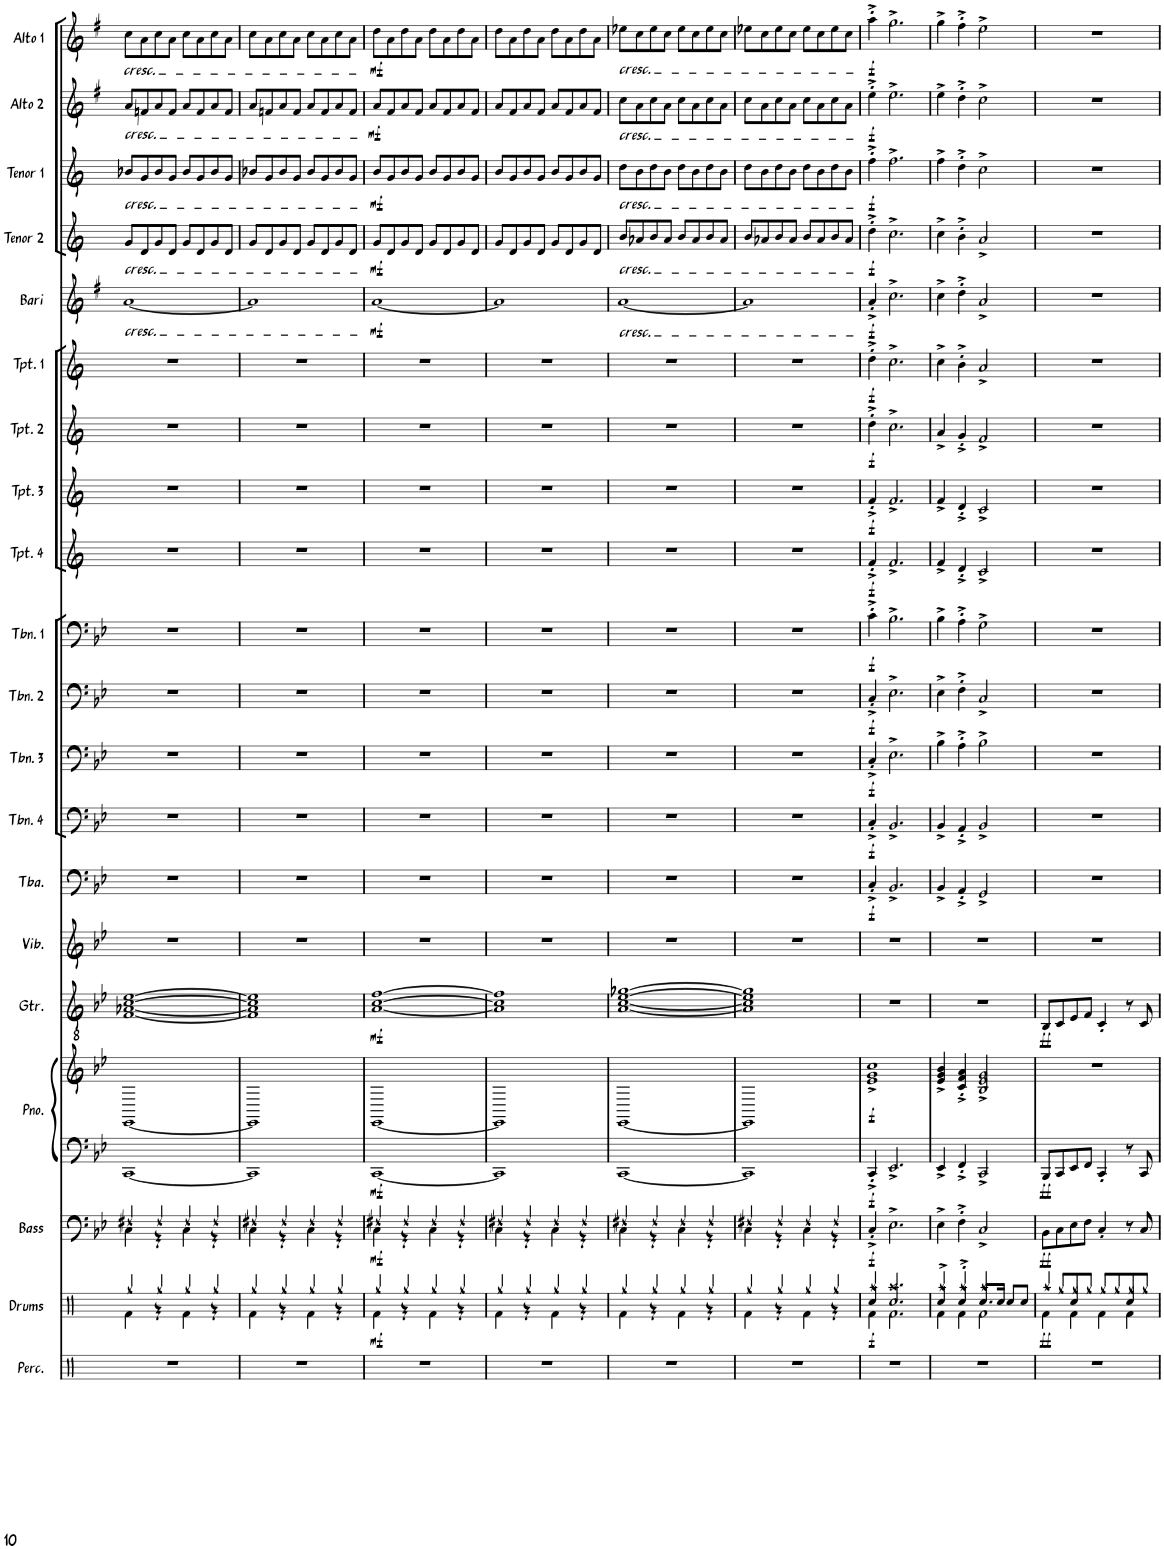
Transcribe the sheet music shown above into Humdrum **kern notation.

**kern	**kern	**dynam	**kern	**dynam	**kern	**kern	**dynam	**kern	**dynam	**kern	**kern	**dynam	**kern	**dynam	**kern	**dynam	**kern	**dynam	**kern	**dynam	**kern	**dynam	**kern	**dynam	**kern	**dynam	**kern	**dynam	**kern	**dynam	**kern	**dynam	**kern	**dynam	**kern	**dynam	**kern	**dynam
*part20	*part19	*part19	*part18	*part18	*part17	*part17	*part17	*part16	*part16	*part15	*part14	*part14	*part13	*part13	*part12	*part12	*part11	*part11	*part10	*part10	*part9	*part9	*part8	*part8	*part7	*part7	*part6	*part6	*part5	*part5	*part4	*part4	*part3	*part3	*part2	*part2	*part1	*part1
*staff21	*staff20	*staff20	*staff19	*staff19	*staff18	*staff17	*staff17/18	*staff16	*staff16	*staff15	*staff14	*staff14	*staff13	*staff13	*staff12	*staff12	*staff11	*staff11	*staff10	*staff10	*staff9	*staff9	*staff8	*staff8	*staff7	*staff7	*staff6	*staff6	*staff5	*staff5	*staff4	*staff4	*staff3	*staff3	*staff2	*staff2	*staff1	*staff1
*I"Percussion	*I"Drums	*	*I"Bass	*	*I"Piano	*	*	*I"Guitar	*	*I"Vibraphone	*I"Tuba	*	*I"Trombone 4	*	*I"Trombone 3	*	*I"Trombone 2	*	*I"Trombone 1	*	*I"Trumpet 4	*	*I"Trumpet 3	*	*I"Trumpet 2	*	*I"Trumpet 1	*	*I"Bari Sax	*	*I"Tenor Sax 2	*	*I"Tenor Sax 1	*	*I"Alto Sax 2	*	*I"Alto Sax 1	*
*I'Perc.	*I'Drums	*	*I'Bass	*	*I'Pno.	*	*	*I'Gtr.	*	*I'Vib.	*I'Tba.	*	*I'Tbn. 4	*	*I'Tbn. 3	*	*I'Tbn. 2	*	*I'Tbn. 1	*	*I'Tpt. 4	*	*I'Tpt. 3	*	*I'Tpt. 2	*	*I'Tpt. 1	*	*I'Bari	*	*I'Tenor 2	*	*I'Tenor 1	*	*I'Alto 2	*	*I'Alto 1	*
!!LO:PB:g=z
*clefX	*clefX	*	*clefF4	*	*clefF4	*clefG2	*	*clefGv2	*	*clefG2	*clefF4	*	*clefF4	*	*clefF4	*	*clefF4	*	*clefF4	*	*clefG2	*	*clefG2	*	*clefG2	*	*clefG2	*	*clefG2	*	*clefG2	*	*clefG2	*	*clefG2	*	*clefG2	*
*	*	*	*Trd7c12	*	*	*	*	*	*	*	*	*	*	*	*	*	*	*	*	*	*Trd1c2	*	*Trd1c2	*	*Trd1c2	*	*Trd1c2	*	*Trd12c21	*	*Trd8c14	*	*Trd8c14	*	*Trd5c9	*	*Trd5c9	*
*k[]	*k[]	*	*k[b-e-]	*	*k[b-e-]	*k[b-e-]	*	*k[b-e-]	*	*k[b-e-]	*k[b-e-]	*	*k[b-e-]	*	*k[b-e-]	*	*k[b-e-]	*	*k[b-e-]	*	*k[]	*	*k[]	*	*k[]	*	*k[]	*	*k[f#]	*	*k[]	*	*k[]	*	*k[f#]	*	*k[f#]	*
*M4/4	*M4/4	*	*M4/4	*	*M4/4	*M4/4	*	*M4/4	*	*M4/4	*M4/4	*	*M4/4	*	*M4/4	*	*M4/4	*	*M4/4	*	*M4/4	*	*M4/4	*	*M4/4	*	*M4/4	*	*M4/4	*	*M4/4	*	*M4/4	*	*M4/4	*	*M4/4	*
=82	=82	=82	=82	=82	=82	=82	=82	=82	=82	=82	=82	=82	=82	=82	=82	=82	=82	=82	=82	=82	=82	=82	=82	=82	=82	=82	=82	=82	=82	=82	=82	=82	=82	=82	=82	=82	=82	=82
*	*^	*	*^	*	*	*	*	*	*	*	*	*	*	*	*	*	*	*	*	*	*	*	*	*	*	*	*	*	*	*	*	*	*	*	*	*	*	*
!	!	!	!	!	!	!	!	!	!	!	!	!	!	!	!	!	!	!	!	!	!	!	!	!	!	!	!	!	!	!	!	!	!	!	!	!	!	!	!LO:TX:b:i:t=cresc.	!
!	!	!	!	!	!	!	!	!	!	!	!	!	!	!	!	!	!	!	!	!	!	!	!	!	!	!	!	!	!	!	!	!	!	!	!	!	!LO:TX:b:i:t=cresc.	!	!	!
!	!	!	!	!	!	!	!	!	!	!	!	!	!	!	!	!	!	!	!	!	!	!	!	!	!	!	!	!	!	!	!	!	!	!	!LO:TX:b:i:t=cresc.	!	!	!	!	!
!	!	!	!	!	!	!	!	!	!	!	!	!	!	!	!	!	!	!	!	!	!	!	!	!	!	!	!	!	!	!	!	!	!LO:TX:b:i:t=cresc.	!	!	!	!	!	!	!
!	!	!	!	!	!	!	!	!	!	!	!	!	!	!	!	!	!	!	!	!	!	!	!	!	!	!	!	!	!	!	!LO:TX:b:i:t=cresc.	!	!	!	!	!	!	!	!	!
1r	4Rgg/	4Rf\	.	4F#X/	4C\	.	[1CC	[1EE-	.	[1F [1A-X [1c [1e-	.	1r	1r	.	1r	.	1r	.	1r	.	1r	.	1r	.	1r	.	1r	.	1r	.	[1a	.	8g/L	.	8b-X/L	.	8a/L	.	8cc\L	.
.	.	.	.	.	.	.	.	.	.	.	.	.	.	.	.	.	.	.	.	.	.	.	.	.	.	.	.	.	.	.	.	.	8d/	.	8g/	.	8fn/	.	8a\	.
.	4Rgg/	4r	.	4F#/	4r	.	.	.	.	.	.	.	.	.	.	.	.	.	.	.	.	.	.	.	.	.	.	.	.	.	.	.	8g/	.	8b-/	.	8a/	.	8cc\	.
.	.	.	.	.	.	.	.	.	.	.	.	.	.	.	.	.	.	.	.	.	.	.	.	.	.	.	.	.	.	.	.	.	8d/J	.	8g/J	.	8f/J	.	8a\J	.
.	4Rgg/	4Rf\	.	4F#/	4C\	.	.	.	.	.	.	.	.	.	.	.	.	.	.	.	.	.	.	.	.	.	.	.	.	.	.	.	8g/L	.	8b-/L	.	8a/L	.	8cc\L	.
.	.	.	.	.	.	.	.	.	.	.	.	.	.	.	.	.	.	.	.	.	.	.	.	.	.	.	.	.	.	.	.	.	8d/	.	8g/	.	8f/	.	8a\	.
.	4Rgg/	4r	.	4F#/	4r	.	.	.	.	.	.	.	.	.	.	.	.	.	.	.	.	.	.	.	.	.	.	.	.	.	.	.	8g/	.	8b-/	.	8a/	.	8cc\	.
.	.	.	.	.	.	.	.	.	.	.	.	.	.	.	.	.	.	.	.	.	.	.	.	.	.	.	.	.	.	.	.	.	8d/J	.	8g/J	.	8f/J	.	8a\J	.
=83	=83	=83	=83	=83	=83	=83	=83	=83	=83	=83	=83	=83	=83	=83	=83	=83	=83	=83	=83	=83	=83	=83	=83	=83	=83	=83	=83	=83	=83	=83	=83	=83	=83	=83	=83	=83	=83	=83	=83	=83
1r	4Rgg/	4Rf\	.	4F#X/	4C\	.	1CC]	1EE-]	.	1F] 1A-] 1c] 1e-]	.	1r	1r	.	1r	.	1r	.	1r	.	1r	.	1r	.	1r	.	1r	.	1r	.	1a]	.	8g/L	.	8b-X/L	.	8a/L	.	8cc\L	.
.	.	.	.	.	.	.	.	.	.	.	.	.	.	.	.	.	.	.	.	.	.	.	.	.	.	.	.	.	.	.	.	.	8d/	.	8g/	.	8fn/	.	8a\	.
.	4Rgg/	4r	.	4F#/	4r	.	.	.	.	.	.	.	.	.	.	.	.	.	.	.	.	.	.	.	.	.	.	.	.	.	.	.	8g/	.	8b-/	.	8a/	.	8cc\	.
.	.	.	.	.	.	.	.	.	.	.	.	.	.	.	.	.	.	.	.	.	.	.	.	.	.	.	.	.	.	.	.	.	8d/J	.	8g/J	.	8f/J	.	8a\J	.
.	4Rgg/	4Rf\	.	4F#/	4C\	.	.	.	.	.	.	.	.	.	.	.	.	.	.	.	.	.	.	.	.	.	.	.	.	.	.	.	8g/L	.	8b-/L	.	8a/L	.	8cc\L	.
.	.	.	.	.	.	.	.	.	.	.	.	.	.	.	.	.	.	.	.	.	.	.	.	.	.	.	.	.	.	.	.	.	8d/	.	8g/	.	8f/	.	8a\	.
.	4Rgg/	4r	.	4F#/	4r	.	.	.	.	.	.	.	.	.	.	.	.	.	.	.	.	.	.	.	.	.	.	.	.	.	.	.	8g/	.	8b-/	.	8a/	.	8cc\	.
.	.	.	.	.	.	.	.	.	.	.	.	.	.	.	.	.	.	.	.	.	.	.	.	.	.	.	.	.	.	.	.	.	8d/J	.	8g/J	.	8f/J	.	8a\J	.
=84	=84	=84	=84	=84	=84	=84	=84	=84	=84	=84	=84	=84	=84	=84	=84	=84	=84	=84	=84	=84	=84	=84	=84	=84	=84	=84	=84	=84	=84	=84	=84	=84	=84	=84	=84	=84	=84	=84	=84	=84
!	!	!	!LO:DY:b	!	!	!LO:DY:b	!	!	!LO:DY:b=2	!	!LO:DY:b	!	!	!	!	!	!	!	!	!	!	!	!	!	!	!	!	!	!	!	!	!LO:DY:b	!	!LO:DY:b	!	!LO:DY:b	!	!LO:DY:b	!	!LO:DY:b
1r	4Rgg/	4Rf\	mf	4F#X/	4C\	mf	[1CC	[1EE-	mf	[1A [1c [1f	mf	1r	1r	.	1r	.	1r	.	1r	.	1r	.	1r	.	1r	.	1r	.	1r	.	[1a	mf	8g/L	mf	8b/L	mf	8a/L	mf	8dd\L	mf
.	.	.	.	.	.	.	.	.	.	.	.	.	.	.	.	.	.	.	.	.	.	.	.	.	.	.	.	.	.	.	.	.	8d/	.	8g/	.	8f#/	.	8a\	.
.	4Rgg/	4r	.	4F#/	4r	.	.	.	.	.	.	.	.	.	.	.	.	.	.	.	.	.	.	.	.	.	.	.	.	.	.	.	8g/	.	8b/	.	8a/	.	8dd\	.
.	.	.	.	.	.	.	.	.	.	.	.	.	.	.	.	.	.	.	.	.	.	.	.	.	.	.	.	.	.	.	.	.	8d/J	.	8g/J	.	8f#/J	.	8a\J	.
.	4Rgg/	4Rf\	.	4F#/	4C\	.	.	.	.	.	.	.	.	.	.	.	.	.	.	.	.	.	.	.	.	.	.	.	.	.	.	.	8g/L	.	8b/L	.	8a/L	.	8dd\L	.
.	.	.	.	.	.	.	.	.	.	.	.	.	.	.	.	.	.	.	.	.	.	.	.	.	.	.	.	.	.	.	.	.	8d/	.	8g/	.	8f#/	.	8a\	.
.	4Rgg/	4r	.	4F#/	4r	.	.	.	.	.	.	.	.	.	.	.	.	.	.	.	.	.	.	.	.	.	.	.	.	.	.	.	8g/	.	8b/	.	8a/	.	8dd\	.
.	.	.	.	.	.	.	.	.	.	.	.	.	.	.	.	.	.	.	.	.	.	.	.	.	.	.	.	.	.	.	.	.	8d/J	.	8g/J	.	8f#/J	.	8a\J	.
=85	=85	=85	=85	=85	=85	=85	=85	=85	=85	=85	=85	=85	=85	=85	=85	=85	=85	=85	=85	=85	=85	=85	=85	=85	=85	=85	=85	=85	=85	=85	=85	=85	=85	=85	=85	=85	=85	=85	=85	=85
1r	4Rgg/	4Rf\	.	4F#X/	4C\	.	1CC]	1EE-]	.	1A] 1c] 1f]	.	1r	1r	.	1r	.	1r	.	1r	.	1r	.	1r	.	1r	.	1r	.	1r	.	1a]	.	8g/L	.	8b/L	.	8a/L	.	8dd\L	.
.	.	.	.	.	.	.	.	.	.	.	.	.	.	.	.	.	.	.	.	.	.	.	.	.	.	.	.	.	.	.	.	.	8d/	.	8g/	.	8f#/	.	8a\	.
.	4Rgg/	4r	.	4F#/	4r	.	.	.	.	.	.	.	.	.	.	.	.	.	.	.	.	.	.	.	.	.	.	.	.	.	.	.	8g/	.	8b/	.	8a/	.	8dd\	.
.	.	.	.	.	.	.	.	.	.	.	.	.	.	.	.	.	.	.	.	.	.	.	.	.	.	.	.	.	.	.	.	.	8d/J	.	8g/J	.	8f#/J	.	8a\J	.
.	4Rgg/	4Rf\	.	4F#/	4C\	.	.	.	.	.	.	.	.	.	.	.	.	.	.	.	.	.	.	.	.	.	.	.	.	.	.	.	8g/L	.	8b/L	.	8a/L	.	8dd\L	.
.	.	.	.	.	.	.	.	.	.	.	.	.	.	.	.	.	.	.	.	.	.	.	.	.	.	.	.	.	.	.	.	.	8d/	.	8g/	.	8f#/	.	8a\	.
.	4Rgg/	4r	.	4F#/	4r	.	.	.	.	.	.	.	.	.	.	.	.	.	.	.	.	.	.	.	.	.	.	.	.	.	.	.	8g/	.	8b/	.	8a/	.	8dd\	.
.	.	.	.	.	.	.	.	.	.	.	.	.	.	.	.	.	.	.	.	.	.	.	.	.	.	.	.	.	.	.	.	.	8d/J	.	8g/J	.	8f#/J	.	8a\J	.
=86	=86	=86	=86	=86	=86	=86	=86	=86	=86	=86	=86	=86	=86	=86	=86	=86	=86	=86	=86	=86	=86	=86	=86	=86	=86	=86	=86	=86	=86	=86	=86	=86	=86	=86	=86	=86	=86	=86	=86	=86
!	!	!	!	!	!	!	!	!	!	!	!	!	!	!	!	!	!	!	!	!	!	!	!	!	!	!	!	!	!	!	!	!	!	!	!	!	!	!	!LO:TX:b:i:t=cresc.	!
!	!	!	!	!	!	!	!	!	!	!	!	!	!	!	!	!	!	!	!	!	!	!	!	!	!	!	!	!	!	!	!	!	!	!	!	!	!LO:TX:b:i:t=cresc.	!	!	!
!	!	!	!	!	!	!	!	!	!	!	!	!	!	!	!	!	!	!	!	!	!	!	!	!	!	!	!	!	!	!	!	!	!	!	!LO:TX:b:i:t=cresc.	!	!	!	!	!
!	!	!	!	!	!	!	!	!	!	!	!	!	!	!	!	!	!	!	!	!	!	!	!	!	!	!	!	!	!	!	!	!	!LO:TX:b:i:t=cresc.	!	!	!	!	!	!	!
!	!	!	!	!	!	!	!	!	!	!	!	!	!	!	!	!	!	!	!	!	!	!	!	!	!	!	!	!	!	!	!LO:TX:b:i:t=cresc.	!	!	!	!	!	!	!	!	!
1r	4Rgg/	4Rf\	.	4F#X/	4C\	.	[1CC	[1EE-	.	[1A [1c [1e- [1g-X	.	1r	1r	.	1r	.	1r	.	1r	.	1r	.	1r	.	1r	.	1r	.	1r	.	[1a	.	8b/L	.	8dd\L	.	8cc\L	.	8ee-X\L	.
.	.	.	.	.	.	.	.	.	.	.	.	.	.	.	.	.	.	.	.	.	.	.	.	.	.	.	.	.	.	.	.	.	8a-X/	.	8b\	.	8a\	.	8cc\	.
.	4Rgg/	4r	.	4F#/	4r	.	.	.	.	.	.	.	.	.	.	.	.	.	.	.	.	.	.	.	.	.	.	.	.	.	.	.	8b/	.	8dd\	.	8cc\	.	8ee-\	.
.	.	.	.	.	.	.	.	.	.	.	.	.	.	.	.	.	.	.	.	.	.	.	.	.	.	.	.	.	.	.	.	.	8a-/J	.	8b\J	.	8a\J	.	8cc\J	.
.	4Rgg/	4Rf\	.	4F#/	4C\	.	.	.	.	.	.	.	.	.	.	.	.	.	.	.	.	.	.	.	.	.	.	.	.	.	.	.	8b/L	.	8dd\L	.	8cc\L	.	8ee-\L	.
.	.	.	.	.	.	.	.	.	.	.	.	.	.	.	.	.	.	.	.	.	.	.	.	.	.	.	.	.	.	.	.	.	8a-/	.	8b\	.	8a\	.	8cc\	.
.	4Rgg/	4r	.	4F#/	4r	.	.	.	.	.	.	.	.	.	.	.	.	.	.	.	.	.	.	.	.	.	.	.	.	.	.	.	8b/	.	8dd\	.	8cc\	.	8ee-\	.
.	.	.	.	.	.	.	.	.	.	.	.	.	.	.	.	.	.	.	.	.	.	.	.	.	.	.	.	.	.	.	.	.	8a-/J	.	8b\J	.	8a\J	.	8cc\J	.
=87	=87	=87	=87	=87	=87	=87	=87	=87	=87	=87	=87	=87	=87	=87	=87	=87	=87	=87	=87	=87	=87	=87	=87	=87	=87	=87	=87	=87	=87	=87	=87	=87	=87	=87	=87	=87	=87	=87	=87	=87
1r	4Rgg/	4Rf\	.	4F#X/	4C\	.	1CC]	1EE-]	.	1A] 1c] 1e-] 1g-]	.	1r	1r	.	1r	.	1r	.	1r	.	1r	.	1r	.	1r	.	1r	.	1r	.	1a]	.	8b/L	.	8dd\L	.	8cc\L	.	8ee-X\L	.
.	.	.	.	.	.	.	.	.	.	.	.	.	.	.	.	.	.	.	.	.	.	.	.	.	.	.	.	.	.	.	.	.	8a-X/	.	8b\	.	8a\	.	8cc\	.
.	4Rgg/	4r	.	4F#/	4r	.	.	.	.	.	.	.	.	.	.	.	.	.	.	.	.	.	.	.	.	.	.	.	.	.	.	.	8b/	.	8dd\	.	8cc\	.	8ee-\	.
.	.	.	.	.	.	.	.	.	.	.	.	.	.	.	.	.	.	.	.	.	.	.	.	.	.	.	.	.	.	.	.	.	8a-/J	.	8b\J	.	8a\J	.	8cc\J	.
.	4Rgg/	4Rf\	.	4F#/	4C\	.	.	.	.	.	.	.	.	.	.	.	.	.	.	.	.	.	.	.	.	.	.	.	.	.	.	.	8b/L	.	8dd\L	.	8cc\L	.	8ee-\L	.
.	.	.	.	.	.	.	.	.	.	.	.	.	.	.	.	.	.	.	.	.	.	.	.	.	.	.	.	.	.	.	.	.	8a-/	.	8b\	.	8a\	.	8cc\	.
.	4Rgg/	4r	.	4F#/	4r	.	.	.	.	.	.	.	.	.	.	.	.	.	.	.	.	.	.	.	.	.	.	.	.	.	.	.	8b/	.	8dd\	.	8cc\	.	8ee-\	.
.	.	.	.	.	.	.	.	.	.	.	.	.	.	.	.	.	.	.	.	.	.	.	.	.	.	.	.	.	.	.	.	.	8a-/J	.	8b\J	.	8a\J	.	8cc\J	.
*	*	*	*	*v	*v	*	*	*	*	*	*	*	*	*	*	*	*	*	*	*	*	*	*	*	*	*	*	*	*	*	*	*	*	*	*	*	*	*	*	*
=88	=88	=88	=88	=88	=88	=88	=88	=88	=88	=88	=88	=88	=88	=88	=88	=88	=88	=88	=88	=88	=88	=88	=88	=88	=88	=88	=88	=88	=88	=88	=88	=88	=88	=88	=88	=88	=88	=88	=88
*	*	*^	*	*	*	*	*	*	*	*	*	*	*	*	*	*	*	*	*	*	*	*	*	*	*	*	*	*	*	*	*	*	*	*	*	*	*	*	*
!	!	!	!	!LO:DY:b	!	!LO:DY:b	!	!	!LO:DY:b=2	!	!	!	!	!	!	!	!	!	!	!	!	!	!	!	!	!	!	!	!	!	!	!	!	!	!	!	!	!	!	!
!	!	!	!	!	!	!	!	!	!LO:DY:n=1:b	!	!	!	!	!LO:DY:b	!	!LO:DY:b	!	!LO:DY:b	!	!LO:DY:b	!	!LO:DY:b	!	!LO:DY:b	!	!LO:DY:b	!	!LO:DY:b	!	!LO:DY:b	!	!LO:DY:b	!	!LO:DY:b	!	!LO:DY:b	!	!LO:DY:b	!	!LO:DY:b
1r	4Raa/	4Rf\	4Rcc/	f	4C'^/	f	4CC'^/	1e-^ 1g^ 1cc^	f f	1r	.	1r	4C'^/	f	4C'^/	f	4C'^/	f	4C'^/	f	4c'^\	f	4f'^/	f	4f'^/	f	4dd'^\	f	4dd'^\	f	4a'^/	f	4dd'^\	f	4ff'^\	f	4ee'^\	f	4aa'^\	f
.	2.Raa/	2.Rf\	2.Rcc/	.	2.E-^\	.	2.EE-^/	.	.	.	.	.	2.BB-^/	.	2.BB-^/	.	2.E-^\	.	2.E-^\	.	2.B-^\	.	2.f^/	.	2.f^/	.	2.cc^\	.	2.cc^\	.	2.cc^\	.	2.cc^\	.	2.ff^\	.	2.ee^\	.	2.gg^\	.
=89	=89	=89	=89	=89	=89	=89	=89	=89	=89	=89	=89	=89	=89	=89	=89	=89	=89	=89	=89	=89	=89	=89	=89	=89	=89	=89	=89	=89	=89	=89	=89	=89	=89	=89	=89	=89	=89	=89	=89	=89
1r	4Raa^/	4Rf\	4Rcc/	.	4E-^\	.	4EE-^/	4e-/^ 4g/^ 4b-/^	.	1r	.	1r	4BB-^/	.	4BB-^/	.	4B-^\	.	4E-^\	.	4B-^\	.	4f^/	.	4f^/	.	4a^/	.	4cc^\	.	4cc^\	.	4cc^\	.	4ff^\	.	4ee^\	.	4gg^\	.
.	4Raa'^/	4Rf\	4Rcc/	.	4F'^\	.	4FF'^/	4c/'^ 4f/'^ 4a/'^	.	.	.	.	4AA'^/	.	4AA'^/	.	4A'^\	.	4F'^\	.	4A'^\	.	4d'^/	.	4d'^/	.	4g'^/	.	4b'^\	.	4dd'^\	.	4b'^\	.	4dd'^\	.	4dd'^\	.	4ff#'^\	.
.	4Raa/	2Rf\	8.Rcc/L	.	2C^/	.	2CC^/	2B-/^ 2e-/^ 2g/^	.	.	.	.	2GG^/	.	2BB-^/	.	2B-^\	.	2C^/	.	2G^\	.	2c^/	.	2c^/	.	2f^/	.	2a^/	.	2a^/	.	2a^/	.	2cc^\	.	2cc^\	.	2ee^\	.
.	.	.	16Rcc/Jk	.	.	.	.	.	.	.	.	.	.	.	.	.	.	.	.	.	.	.	.	.	.	.	.	.	.	.	.	.	.	.	.	.	.	.	.	.
.	4ryy	.	8Rcc/L	.	.	.	.	.	.	.	.	.	.	.	.	.	.	.	.	.	.	.	.	.	.	.	.	.	.	.	.	.	.	.	.	.	.	.	.	.
.	.	.	8Rcc/J	.	.	.	.	.	.	.	.	.	.	.	.	.	.	.	.	.	.	.	.	.	.	.	.	.	.	.	.	.	.	.	.	.	.	.	.	.
=90	=90	=90	=90	=90	=90	=90	=90	=90	=90	=90	=90	=90	=90	=90	=90	=90	=90	=90	=90	=90	=90	=90	=90	=90	=90	=90	=90	=90	=90	=90	=90	=90	=90	=90	=90	=90	=90	=90	=90	=90
!	!	!	!	!LO:DY:b	!	!LO:DY:b	!	!	!LO:DY:b=2	!	!LO:DY:b	!	!	!	!	!	!	!	!	!	!	!	!	!	!	!	!	!	!	!	!	!	!	!	!	!	!	!	!	!
1r	8ryy	4Rf\	4Raa/	ff	8BB-\L	ff	8BBB-/L	1r	ff	8BB-/L	ff	1r	1r	.	1r	.	1r	.	1r	.	1r	.	1r	.	1r	.	1r	.	1r	.	1r	.	1r	.	1r	.	1r	.	1r	.
.	8Rgg/L	.	.	.	8C\	.	8CC/	.	.	8C/	.	.	.	.	.	.	.	.	.	.	.	.	.	.	.	.	.	.	.	.	.	.	.	.	.	.	.	.	.	.
.	8Rgg/	4Rf\	4Rcc/	.	8E-\	.	8EE-/	.	.	8E-/	.	.	.	.	.	.	.	.	.	.	.	.	.	.	.	.	.	.	.	.	.	.	.	.	.	.	.	.	.	.
.	8Rgg/J	.	.	.	8F\J	.	8FF/J	.	.	8F/J	.	.	.	.	.	.	.	.	.	.	.	.	.	.	.	.	.	.	.	.	.	.	.	.	.	.	.	.	.	.
.	8Rgg/L	4Rf\	4ryy	.	4C'/	.	4CC'/	.	.	4C'/	.	.	.	.	.	.	.	.	.	.	.	.	.	.	.	.	.	.	.	.	.	.	.	.	.	.	.	.	.	.
.	8Rgg/	.	.	.	.	.	.	.	.	.	.	.	.	.	.	.	.	.	.	.	.	.	.	.	.	.	.	.	.	.	.	.	.	.	.	.	.	.	.	.
.	8Rgg/	4Rf\	4Rcc/	.	8r	.	8r	.	.	8r	.	.	.	.	.	.	.	.	.	.	.	.	.	.	.	.	.	.	.	.	.	.	.	.	.	.	.	.	.	.
.	8Rgg/J	.	.	.	8C/	.	8CC/	.	.	8C/	.	.	.	.	.	.	.	.	.	.	.	.	.	.	.	.	.	.	.	.	.	.	.	.	.	.	.	.	.	.
*	*v	*v	*v	*	*	*	*	*	*	*	*	*	*	*	*	*	*	*	*	*	*	*	*	*	*	*	*	*	*	*	*	*	*	*	*	*	*	*	*	*
=	=	=	=	=	=	=	=	=	=	=	=	=	=	=	=	=	=	=	=	=	=	=	=	=	=	=	=	=	=	=	=	=	=	=	=	=	=	=
*-	*-	*-	*-	*-	*-	*-	*-	*-	*-	*-	*-	*-	*-	*-	*-	*-	*-	*-	*-	*-	*-	*-	*-	*-	*-	*-	*-	*-	*-	*-	*-	*-	*-	*-	*-	*-	*-	*-
